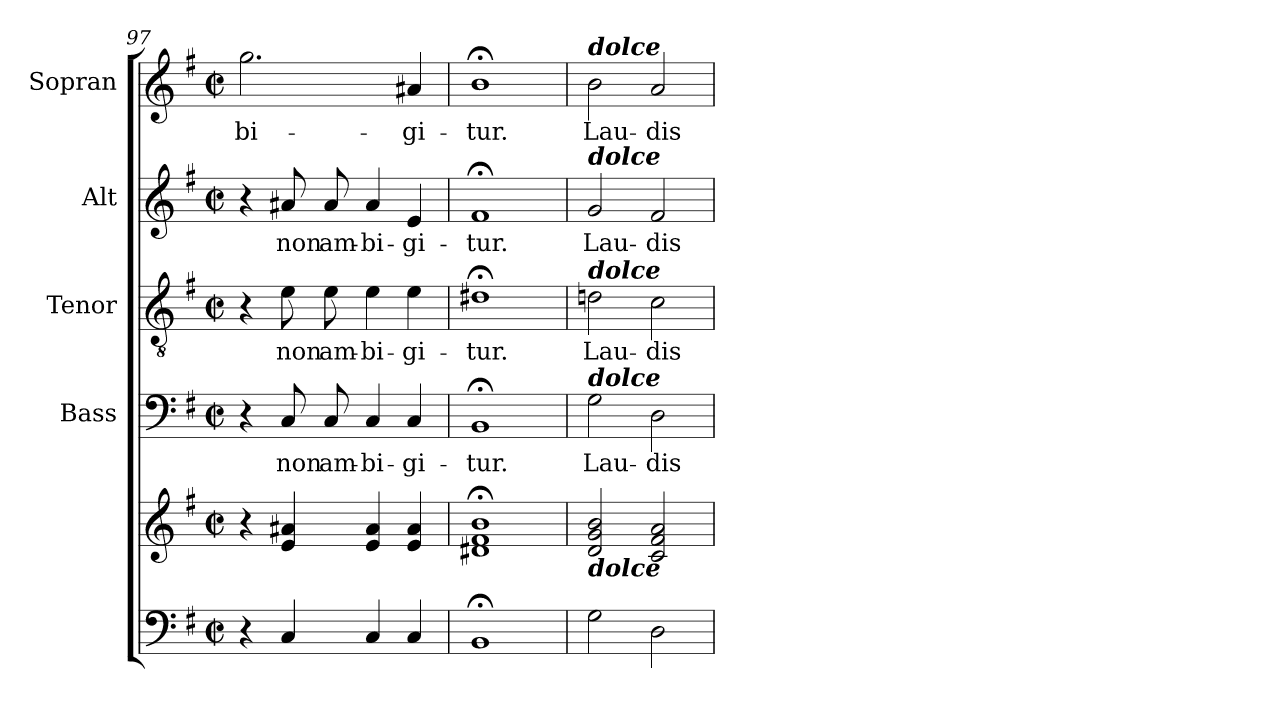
**kern	**kern	**kern	**text	**kern	**text	**kern	**text	**kern	**text
*part5	*part5	*part4	*part4	*part3	*part3	*part2	*part2	*part1	*part1
*staff6	*staff5	*staff4	*staff4	*staff3	*staff3	*staff2	*staff2	*staff1	*staff1
*	*	*I"Bass	*	*I"Tenor	*	*I"Alt	*	*I"Sopran	*
*	*	*I'B.	*	*I'T.	*	*I'A.	*	*I'S.	*
!!LO:LB:g=z
*clefF4	*clefG2	*clefF4	*	*clefGv2	*	*clefG2	*	*clefG2	*
*k[f#]	*k[f#]	*k[f#]	*	*k[f#]	*	*k[f#]	*	*k[f#]	*
*G:	*G:	*G:	*	*G:	*	*G:	*	*G:	*
*M2/2	*M2/2	*M2/2	*	*M2/2	*	*M2/2	*	*M2/2	*
*met(c|)	*met(c|)	*met(c|)	*	*met(c|)	*	*met(c|)	*	*met(c|)	*
=97	=97	=97	=97	=97	=97	=97	=97	=97	=97
!	!	!	!	!	!	!	!	!	!LO:LY:b
4r	4r	4r	.	4r	.	4r	.	2.gg\	-bi-
!	!	!	!LO:LY:b	!	!LO:LY:b	!	!LO:LY:b	!	!
4C/	4e/ 4a#X/	8C/	non	8e\	non	8a#X/	non	.	.
!	!	!	!LO:LY:b	!	!LO:LY:b	!	!LO:LY:b	!	!
.	.	8C/	am-	8e\	am-	8a#/	am-	.	.
!	!	!	!LO:LY:b	!	!LO:LY:b	!	!LO:LY:b	!	!
4C/	4e/ 4a#/	4C/	-bi-	4e\	-bi-	4a#/	-bi-	.	.
!	!	!	!LO:LY:b	!	!LO:LY:b	!	!LO:LY:b	!	!LO:LY:b
4C/	4e/ 4a#/	4C/	-gi-	4e\	-gi-	4e/	-gi-	4a#X/	-gi-
=98	=98	=98	=98	=98	=98	=98	=98	=98	=98
!	!	!	!LO:LY:b	!	!LO:LY:b	!	!LO:LY:b	!	!LO:LY:b
1BB;<	1d#X;< 1f#;< 1b;<	1BB;<	-tur.	1d#X;<	-tur.	1f#;<	-tur.	1b;<	-tur.
=99	=99	=99	=99	=99	=99	=99	=99	=99	=99
!	!	!	!	!	!	!	!	!LO:TX:a:Bi:t=dolce	!
!	!	!	!	!	!	!LO:TX:a:Bi:t=dolce	!	!	!
!	!	!	!	!LO:TX:a:Bi:t=dolce	!	!	!	!	!
!	!	!LO:TX:a:Bi:t=dolce	!	!	!	!	!	!	!
!	!LO:TX:b:Bi:t=dolce	!	!	!	!	!	!	!	!
!	!	!	!LO:LY:b	!	!LO:LY:b	!	!LO:LY:b	!	!LO:LY:b
2G\	2d/ 2g/ 2b/	2G\	Lau-	2dn\	Lau-	2g/	Lau-	2b\	Lau-
!	!	!	!LO:LY:b	!	!LO:LY:b	!	!LO:LY:b	!	!LO:LY:b
2D\	2c/ 2f#/ 2a/	2D\	-dis	2c\	-dis	2f#/	-dis	2a/	-dis
=	=	=	=	=	=	=	=	=	=
*-	*-	*-	*-	*-	*-	*-	*-	*-	*-
